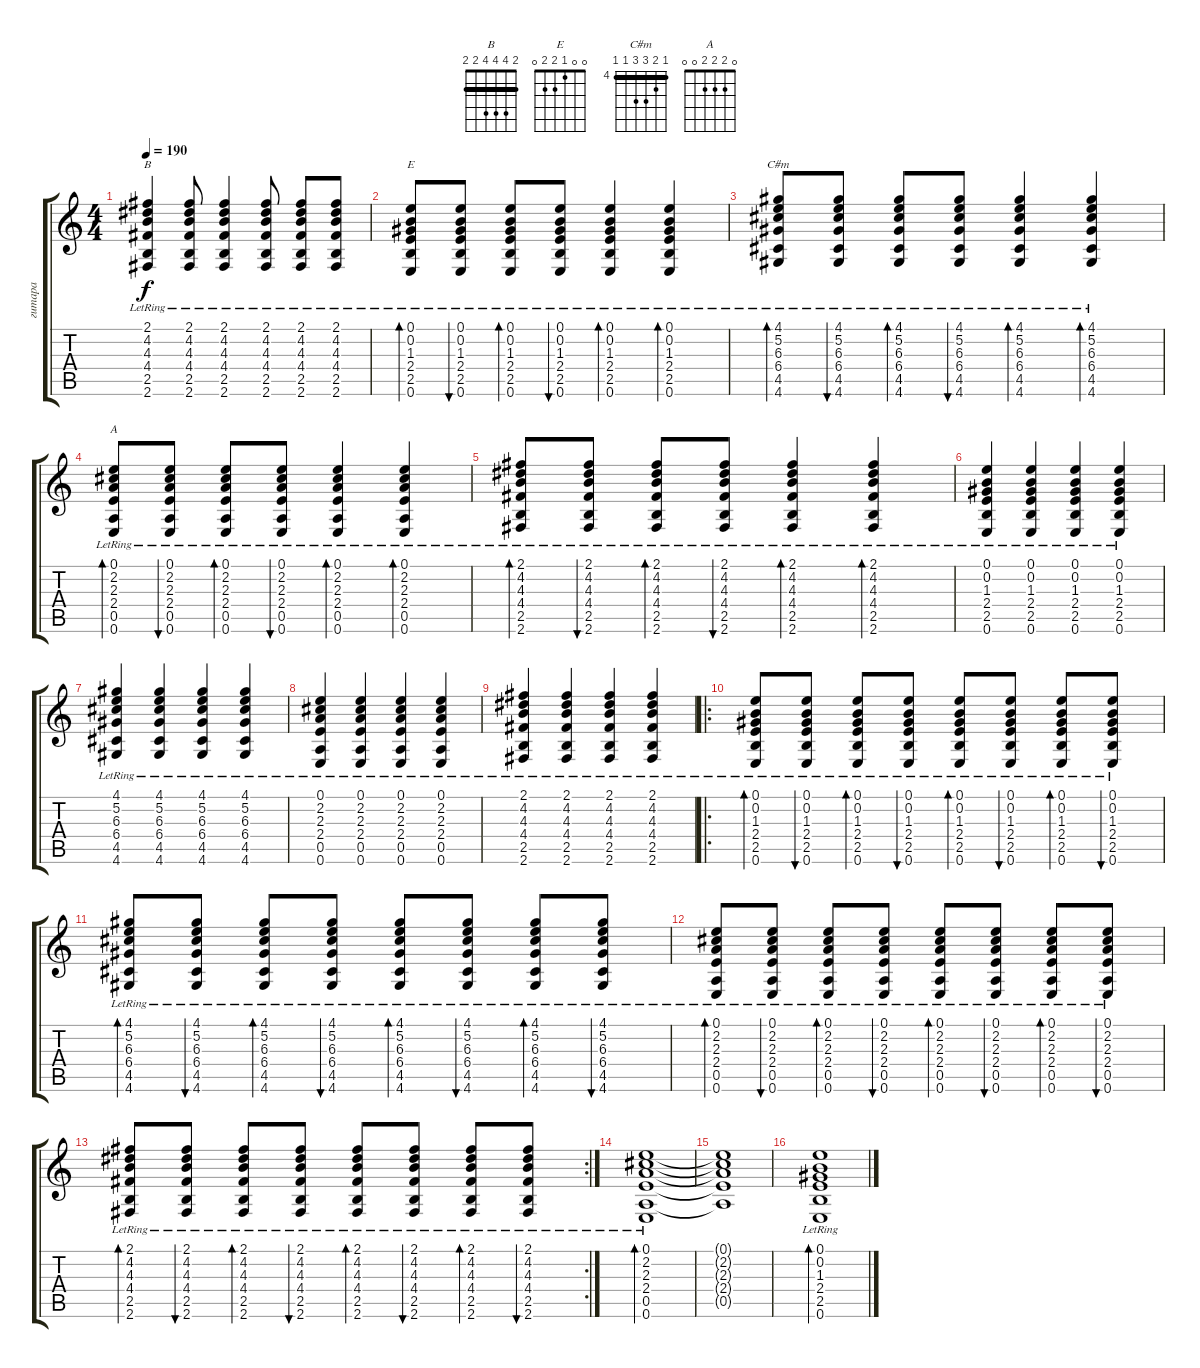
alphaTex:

\track ("гитара" "гитара") {instrument acousticguitarnylon}
\staff {score tabs}
\tuning (E4 B3 G3 D3 A2 E2) {hide}
\chord ("B" 2 4 4 4 2 2) {barre 2}
\chord ("E" 0 0 1 2 2 0)
\chord ("C#m" 4 5 6 6 4 4) {firstfret 4 barre 4}
\chord ("A" 0 2 2 2 0 0)
\ts (4 4)
\tempo 190
\clef g2
\ks c
(2.1{lr} 4.2{lr} 4.3{lr} 4.4{lr} 2.5{lr} 2.6{lr}).4{ch "B" dy f} (2.1{lr} 4.2{lr} 4.3{lr} 4.4{lr} 2.5{lr} 2.6{lr}).8 (2.1{lr} 4.2{lr} 4.3{lr} 4.4{lr} 2.5{lr} 2.6{lr}).4 (2.1{lr} 4.2{lr} 4.3{lr} 4.4{lr} 2.5{lr} 2.6{lr}).8 (2.1{lr} 4.2{lr} 4.3{lr} 4.4{lr} 2.5{lr} 2.6{lr}).8 (2.1{lr} 4.2{lr} 4.3{lr} 4.4{lr} 2.5{lr} 2.6{lr}).8 |
(0.1{lr} 0.2{lr} 1.3{lr} 2.4{lr} 2.5{lr} 0.6{lr}).8{bd 60 ch "E"} (0.1{lr} 0.2{lr} 1.3{lr} 2.4{lr} 2.5{lr} 0.6{lr}).8{bu 60} (0.1{lr} 0.2{lr} 1.3{lr} 2.4{lr} 2.5{lr} 0.6{lr}).8{bd 60} (0.1{lr} 0.2{lr} 1.3{lr} 2.4{lr} 2.5{lr} 0.6{lr}).8{bu 60} (0.1{lr} 0.2{lr} 1.3{lr} 2.4{lr} 2.5{lr} 0.6{lr}).4{bd 60} (0.1{lr} 0.2{lr} 1.3{lr} 2.4{lr} 2.5{lr} 0.6{lr}).4{bd 60} |
(4.1{lr} 5.2{lr} 6.3{lr} 6.4{lr} 4.5{lr} 4.6{lr}).8{bd 60 ch "C#m"} (4.1{lr} 5.2{lr} 6.3{lr} 6.4{lr} 4.5{lr} 4.6{lr}).8{bu 60} (4.1{lr} 5.2{lr} 6.3{lr} 6.4{lr} 4.5{lr} 4.6{lr}).8{bd 60} (4.1{lr} 5.2{lr} 6.3{lr} 6.4{lr} 4.5{lr} 4.6{lr}).8{bu 60} (4.1{lr} 5.2{lr} 6.3{lr} 6.4{lr} 4.5{lr} 4.6{lr}).4{bd 60} (4.1{lr} 5.2{lr} 6.3{lr} 6.4{lr} 4.5{lr} 4.6{lr}).4{bd 60} |
(0.1{lr} 2.2{lr} 2.3{lr} 2.4{lr} 0.5{lr} 0.6{lr}).8{bd 60 ch "A"} (0.1{lr} 2.2{lr} 2.3{lr} 2.4{lr} 0.5{lr} 0.6{lr}).8{bu 60} (0.1{lr} 2.2{lr} 2.3{lr} 2.4{lr} 0.5{lr} 0.6{lr}).8{bd 60} (0.1{lr} 2.2{lr} 2.3{lr} 2.4{lr} 0.5{lr} 0.6{lr}).8{bu 60} (0.1{lr} 2.2{lr} 2.3{lr} 2.4{lr} 0.5{lr} 0.6{lr}).4{bd 60} (0.1{lr} 2.2{lr} 2.3{lr} 2.4{lr} 0.5{lr} 0.6{lr}).4{bd 60} |
(2.1{lr} 4.2{lr} 4.3{lr} 4.4{lr} 2.5{lr} 2.6{lr}).8{bd 60} (2.1{lr} 4.2{lr} 4.3{lr} 4.4{lr} 2.5{lr} 2.6{lr}).8{bu 60} (2.1{lr} 4.2{lr} 4.3{lr} 4.4{lr} 2.5{lr} 2.6{lr}).8{bd 60} (2.1{lr} 4.2{lr} 4.3{lr} 4.4{lr} 2.5{lr} 2.6{lr}).8{bu 60} (2.1{lr} 4.2{lr} 4.3{lr} 4.4{lr} 2.5{lr} 2.6{lr}).4{bd 60} (2.1{lr} 4.2{lr} 4.3{lr} 4.4{lr} 2.5{lr} 2.6{lr}).4{bd 60} |
(0.1{lr} 0.2{lr} 1.3{lr} 2.4{lr} 2.5{lr} 0.6{lr}).4 (0.1{lr} 0.2{lr} 1.3{lr} 2.4{lr} 2.5{lr} 0.6{lr}).4 (0.1{lr} 0.2{lr} 1.3{lr} 2.4{lr} 2.5{lr} 0.6{lr}).4 (0.1{lr} 0.2{lr} 1.3{lr} 2.4{lr} 2.5{lr} 0.6{lr}).4 |
(4.1{lr} 5.2{lr} 6.3{lr} 6.4{lr} 4.5{lr} 4.6).4 (4.1{lr} 5.2{lr} 6.3{lr} 6.4{lr} 4.5{lr} 4.6).4 (4.1{lr} 5.2{lr} 6.3{lr} 6.4{lr} 4.5{lr} 4.6).4 (4.1{lr} 5.2{lr} 6.3{lr} 6.4{lr} 4.5{lr} 4.6).4 |
(0.1{lr} 2.2{lr} 2.3{lr} 2.4{lr} 0.5{lr} 0.6).4 (0.1{lr} 2.2{lr} 2.3{lr} 2.4{lr} 0.5{lr} 0.6).4 (0.1{lr} 2.2{lr} 2.3{lr} 2.4{lr} 0.5{lr} 0.6).4 (0.1{lr} 2.2{lr} 2.3{lr} 2.4{lr} 0.5{lr} 0.6).4 |
(2.1{lr} 4.2{lr} 4.3{lr} 4.4{lr} 2.5{lr} 2.6).4 (2.1{lr} 4.2{lr} 4.3{lr} 4.4{lr} 2.5{lr} 2.6).4 (2.1{lr} 4.2{lr} 4.3{lr} 4.4{lr} 2.5{lr} 2.6).4 (2.1{lr} 4.2{lr} 4.3{lr} 4.4{lr} 2.5{lr} 2.6).4 |
\ro
(0.1{lr} 0.2{lr} 1.3{lr} 2.4{lr} 2.5{lr} 0.6{lr}).8{bd 60} (0.1{lr} 0.2{lr} 1.3{lr} 2.4{lr} 2.5{lr} 0.6{lr}).8{bu 60} (0.1{lr} 0.2{lr} 1.3{lr} 2.4{lr} 2.5{lr} 0.6{lr}).8{bd 60} (0.1{lr} 0.2{lr} 1.3{lr} 2.4{lr} 2.5{lr} 0.6{lr}).8{bu 60} (0.1{lr} 0.2{lr} 1.3{lr} 2.4{lr} 2.5{lr} 0.6{lr}).8{bd 60} (0.1{lr} 0.2{lr} 1.3{lr} 2.4{lr} 2.5{lr} 0.6{lr}).8{bu 60} (0.1{lr} 0.2{lr} 1.3{lr} 2.4{lr} 2.5{lr} 0.6{lr}).8{bd 60} (0.1{lr} 0.2{lr} 1.3{lr} 2.4{lr} 2.5{lr} 0.6{lr}).8{bu 60} |
(4.1{lr} 5.2{lr} 6.3{lr} 6.4{lr} 4.5{lr} 4.6{lr}).8{bd 60} (4.1{lr} 5.2{lr} 6.3{lr} 6.4{lr} 4.5{lr} 4.6{lr}).8{bu 60} (4.1{lr} 5.2{lr} 6.3{lr} 6.4{lr} 4.5{lr} 4.6{lr}).8{bd 60} (4.1{lr} 5.2{lr} 6.3{lr} 6.4{lr} 4.5{lr} 4.6{lr}).8{bu 60} (4.1{lr} 5.2{lr} 6.3{lr} 6.4{lr} 4.5{lr} 4.6{lr}).8{bd 60} (4.1{lr} 5.2{lr} 6.3{lr} 6.4{lr} 4.5{lr} 4.6{lr}).8{bu 60} (4.1{lr} 5.2{lr} 6.3{lr} 6.4{lr} 4.5{lr} 4.6{lr}).8{bd 60} (4.1{lr} 5.2{lr} 6.3{lr} 6.4{lr} 4.5{lr} 4.6{lr}).8{bu 60} |
(0.1{lr} 2.2{lr} 2.3{lr} 2.4{lr} 0.5{lr} 0.6{lr}).8{bd 60} (0.1{lr} 2.2{lr} 2.3{lr} 2.4{lr} 0.5{lr} 0.6{lr}).8{bu 60} (0.1{lr} 2.2{lr} 2.3{lr} 2.4{lr} 0.5{lr} 0.6{lr}).8{bd 60} (0.1{lr} 2.2{lr} 2.3{lr} 2.4{lr} 0.5{lr} 0.6{lr}).8{bu 60} (0.1{lr} 2.2{lr} 2.3{lr} 2.4{lr} 0.5{lr} 0.6{lr}).8{bd 60} (0.1{lr} 2.2{lr} 2.3{lr} 2.4{lr} 0.5{lr} 0.6{lr}).8{bu 60} (0.1{lr} 2.2{lr} 2.3{lr} 2.4{lr} 0.5{lr} 0.6{lr}).8{bd 60} (0.1{lr} 2.2{lr} 2.3{lr} 2.4{lr} 0.5{lr} 0.6{lr}).8{bu 60} |
\rc 2
(2.1{lr} 4.2{lr} 4.3{lr} 4.4{lr} 2.5{lr} 2.6{lr}).8{bd 60} (2.1{lr} 4.2{lr} 4.3{lr} 4.4{lr} 2.5{lr} 2.6{lr}).8{bu 60} (2.1{lr} 4.2{lr} 4.3{lr} 4.4{lr} 2.5{lr} 2.6{lr}).8{bd 60} (2.1{lr} 4.2{lr} 4.3{lr} 4.4{lr} 2.5{lr} 2.6{lr}).8{bu 60} (2.1{lr} 4.2{lr} 4.3{lr} 4.4{lr} 2.5{lr} 2.6{lr}).8{bd 60} (2.1{lr} 4.2{lr} 4.3{lr} 4.4{lr} 2.5{lr} 2.6{lr}).8{bu 60} (2.1{lr} 4.2{lr} 4.3{lr} 4.4{lr} 2.5{lr} 2.6{lr}).8{bd 60} (2.1{lr} 4.2{lr} 4.3{lr} 4.4{lr} 2.5{lr} 2.6{lr}).8{bu 60} |
(0.1{lr} 2.2{lr} 2.3{lr} 2.4{lr} 0.5{lr} 0.6).1{bd 240} |
(0.1{t} 2.2{t} 2.3{t} 2.4{t} 0.5{t}).1 |
(0.1{lr} 0.2{lr} 1.3{lr} 2.4{lr} 2.5{lr} 0.6{lr}).1{bd 240}
